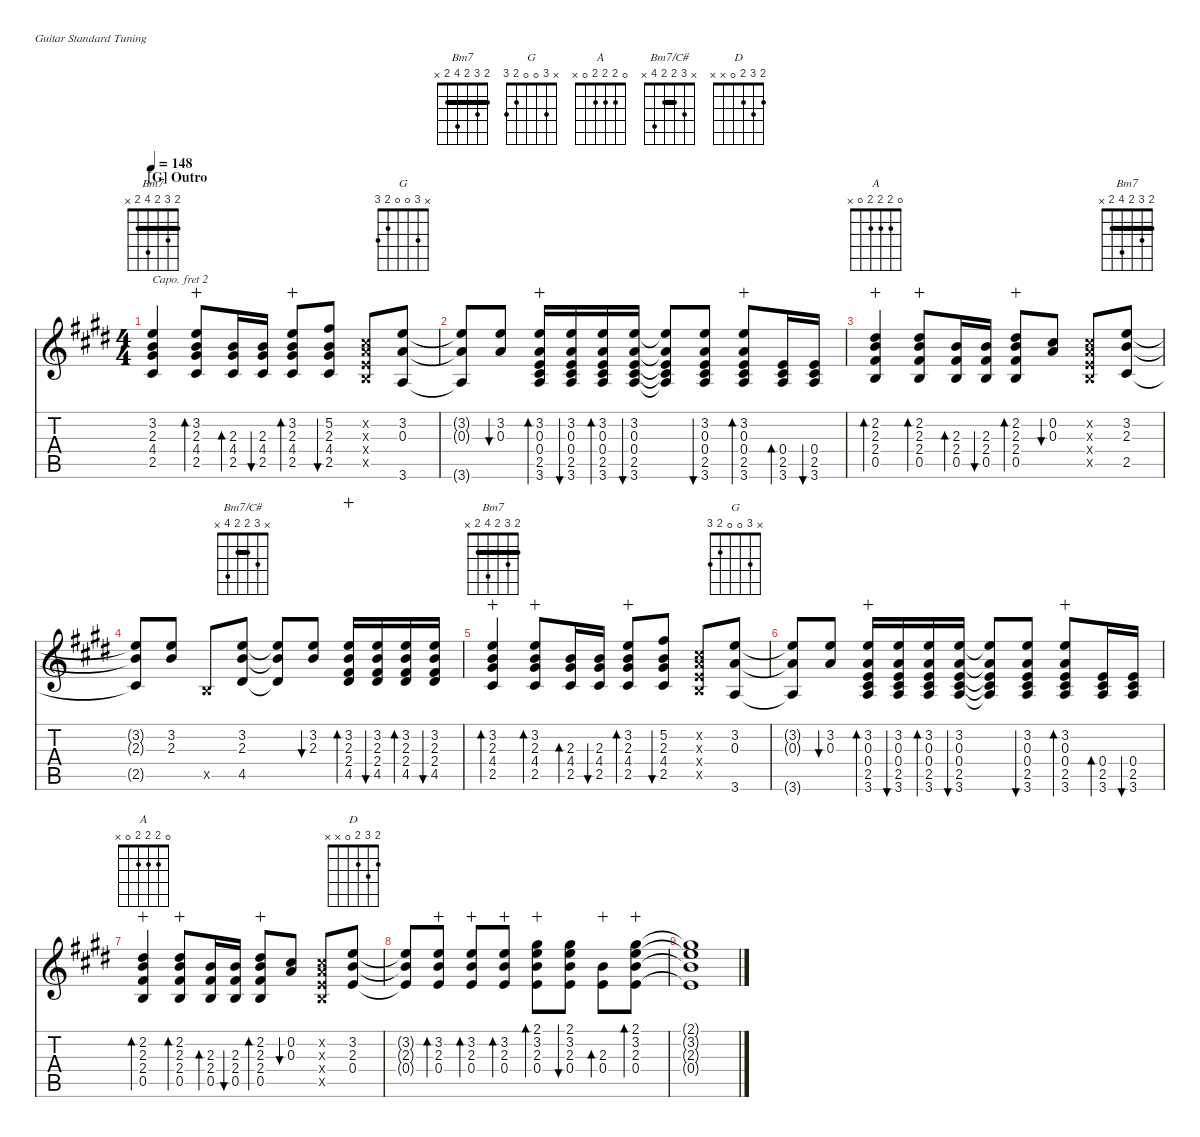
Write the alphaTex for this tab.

\defaultSystemsLayout 4
\hideDynamics
\bracketExtendMode nobrackets
\singleTrackTrackNamePolicy hidden
\chordDiagramsInScore
\track ("Steel Guitar" "Steel Guit") {defaultSystemsLayout 4 instrument acousticguitarsteel}
\staff {score tabs}
\capo 2
\tuning (E4 B3 G3 D3 A2 E2)
\chord ("Bm7" 2 3 2 4 2 x) {showfingering false barre (2 2)}
\chord ("G" x 3 0 0 2 3) {showfingering false}
\chord ("A" 0 2 2 2 0 x) {showfingering false}
\chord ("Bm7/C#" x 3 2 2 4 x) {showfingering false barre 2}
\chord ("D" 2 3 2 0 x x) {showfingering false}
\ts (4 4)
\section ("G" "Outro")
\tempo 148
\clef g2
\scale
0.25
\ks e
(2.5{acc #} 3.2{acc forcenatural} 4.4{acc #} 2.3{acc forcenatural}).4{ch "Bm7" dy mf beam Up} (2.5{acc #} 3.2{acc forcenatural} 4.4{acc #} 2.3{acc forcenatural}).8{bd 30 wahc beam Up} (2.5{acc #} 4.4{acc #} 2.3{acc forcenatural}).16{bd 30 beam Up} (2.5{acc #} 4.4{acc #} 2.3{acc forcenatural}).16{bu 30 beam Up} (2.5{acc #} 3.2{acc forcenatural} 4.4{acc #} 2.3{acc forcenatural}).8{bd 30 wahc beam Up} (5.2{acc #} 2.3{acc forcenatural} 4.4{acc #} 2.5{acc #}).8{bu 30 beam Up} (0.5{x acc forcenatural} 0.4{x acc forcenatural} 0.3{x acc forcenatural} 0.2{x acc #}).8{beam Up} (3.6{acc forcenatural} 3.2{acc forcenatural} 0.3{acc forcenatural}).8{ch "G" beam Up} |
\scale
0.25 (3.6{t acc forcenatural} 3.2{t acc forcenatural} 0.3{t acc forcenatural}).8{beam Up} (3.2{acc forcenatural} 0.3{acc forcenatural}).8{bu 30 beam Up} (3.2{acc forcenatural} 3.6{acc forcenatural} 2.5{acc #} 0.4{acc forcenatural} 0.3{acc forcenatural}).16{bd 30 wahc beam Up} (3.2{acc forcenatural} 3.6{acc forcenatural} 2.5{acc #} 0.4{acc forcenatural} 0.3{acc forcenatural}).16{bu 30 beam Up} (3.2{acc forcenatural} 3.6{acc forcenatural} 2.5{acc #} 0.4{acc forcenatural} 0.3{acc forcenatural}).16{bd 30 beam Up} (3.2{acc forcenatural} 3.6{acc forcenatural} 2.5{acc #} 0.4{acc forcenatural} 0.3{acc forcenatural}).16{bu 30 beam Up} (3.2{t acc forcenatural} 3.6{t acc forcenatural} 2.5{t acc #} 0.4{t acc forcenatural} 0.3{t acc forcenatural}).8{beam Up} (3.2{acc forcenatural} 3.6{acc forcenatural} 2.5{acc #} 0.4{acc forcenatural} 0.3{acc forcenatural}).8{bu 30 beam Up} (3.2{acc forcenatural} 3.6{acc forcenatural} 2.5{acc #} 0.4{acc forcenatural} 0.3{acc forcenatural}).8{bd 30 wahc beam Up} (3.6{acc forcenatural} 2.5{acc #} 0.4{acc forcenatural}).16{bd 30 beam Up} (3.6{acc forcenatural} 2.5{acc #} 0.4{acc forcenatural}).16{bu 30 beam Up} |
\scale
0.25 (0.5{acc forcenatural} 2.4{acc #} 2.3{acc forcenatural} 2.2{acc #}).4{bd 30 ch "A" wahc beam Up} (0.5{acc forcenatural} 2.4{acc #} 2.3{acc forcenatural} 2.2{acc #}).8{bd 30 wahc beam Up} (0.5{acc forcenatural} 2.4{acc #} 2.3{acc forcenatural}).16{bd 30 beam Up} (0.5{acc forcenatural} 2.4{acc #} 2.3{acc forcenatural}).16{bu 30 beam Up} (0.5{acc forcenatural} 2.4{acc #} 2.3{acc forcenatural} 2.2{acc #}).8{bd 30 wahc beam Up} (0.2{acc #} 0.3{acc forcenatural}).8{bu 30 beam Up} (0.5{x acc forcenatural} 0.4{x acc forcenatural} 0.2{x acc #} 0.3{x acc forcenatural}).8{beam Up} (3.2{acc forcenatural} 2.5{acc #} 2.3{acc forcenatural}).8{ch "Bm7" beam Up} |
\scale
0.25 (3.2{t acc forcenatural} 2.5{t acc #} 2.3{t acc forcenatural}).8{beam Up} (3.2{acc forcenatural} 2.3{acc forcenatural}).8{beam Up} 0.5{x acc forcenatural}.8{beam Up} (4.5{acc #} 3.2{acc forcenatural} 2.3{acc forcenatural}).8{ch "Bm7/C#" beam Up} (4.5{t acc #} 3.2{t acc forcenatural} 2.3{t acc forcenatural}).8{beam Up} (3.2{acc forcenatural} 2.3{acc forcenatural}).8{bu 30 beam Up} (4.5{acc #} 2.4{acc #} 2.3{acc forcenatural} 3.2{acc forcenatural}).16{bd 30 wahc beam Up} (3.2{acc forcenatural} 4.5{acc #} 2.4{acc #} 2.3{acc forcenatural}).16{bu 30 beam Up} (3.2{acc forcenatural} 4.5{acc #} 2.4{acc #} 2.3{acc forcenatural}).16{bd 30 beam Up} (3.2{acc forcenatural} 4.5{acc #} 2.4{acc #} 2.3{acc forcenatural}).16{bu 30 beam Up} |
\scale
0.25 (3.2{acc forcenatural} 2.5{acc #} 4.4{acc #} 2.3{acc forcenatural}).4{bd 30 ch "Bm7" wahc beam Up} (2.5{acc #} 3.2{acc forcenatural} 4.4{acc #} 2.3{acc forcenatural}).8{bd 30 wahc beam Up} (2.5{acc #} 4.4{acc #} 2.3{acc forcenatural}).16{bd 30 beam Up} (2.5{acc #} 4.4{acc #} 2.3{acc forcenatural}).16{bu 30 beam Up} (2.5{acc #} 3.2{acc forcenatural} 4.4{acc #} 2.3{acc forcenatural}).8{bd 30 wahc beam Up} (5.2{acc #} 2.3{acc forcenatural} 4.4{acc #} 2.5{acc #}).8{bu 30 beam Up} (0.5{x acc forcenatural} 0.4{x acc forcenatural} 0.3{x acc forcenatural} 0.2{x acc #}).8{beam Up} (3.6{acc forcenatural} 3.2{acc forcenatural} 0.3{acc forcenatural}).8{ch "G" beam Up} |
\scale
0.25 (3.6{t acc forcenatural} 3.2{t acc forcenatural} 0.3{t acc forcenatural}).8{beam Up} (3.2{acc forcenatural} 0.3{acc forcenatural}).8{bu 30 beam Up} (3.2{acc forcenatural} 3.6{acc forcenatural} 2.5{acc #} 0.4{acc forcenatural} 0.3{acc forcenatural}).16{bd 30 wahc beam Up} (3.2{acc forcenatural} 3.6{acc forcenatural} 2.5{acc #} 0.4{acc forcenatural} 0.3{acc forcenatural}).16{bu 30 beam Up} (3.2{acc forcenatural} 3.6{acc forcenatural} 2.5{acc #} 0.4{acc forcenatural} 0.3{acc forcenatural}).16{bd 30 beam Up} (3.2{acc forcenatural} 3.6{acc forcenatural} 2.5{acc #} 0.4{acc forcenatural} 0.3{acc forcenatural}).16{bu 30 beam Up} (3.2{t acc forcenatural} 3.6{t acc forcenatural} 2.5{t acc #} 0.4{t acc forcenatural} 0.3{t acc forcenatural}).8{beam Up} (3.2{acc forcenatural} 3.6{acc forcenatural} 2.5{acc #} 0.4{acc forcenatural} 0.3{acc forcenatural}).8{bu 30 beam Up} (3.2{acc forcenatural} 3.6{acc forcenatural} 2.5{acc #} 0.4{acc forcenatural} 0.3{acc forcenatural}).8{bd 30 wahc beam Up} (3.6{acc forcenatural} 2.5{acc #} 0.4{acc forcenatural}).16{bd 30 beam Up} (3.6{acc forcenatural} 2.5{acc #} 0.4{acc forcenatural}).16{bu 30 beam Up} |
\scale
0.25 (0.5{acc forcenatural} 2.4{acc #} 2.3{acc forcenatural} 2.2{acc #}).4{bd 30 ch "A" wahc beam Up} (0.5{acc forcenatural} 2.4{acc #} 2.3{acc forcenatural} 2.2{acc #}).8{bd 30 wahc beam Up} (0.5{acc forcenatural} 2.4{acc #} 2.3{acc forcenatural}).16{bd 30 beam Up} (0.5{acc forcenatural} 2.4{acc #} 2.3{acc forcenatural}).16{bu 30 beam Up} (0.5{acc forcenatural} 2.4{acc #} 2.3{acc forcenatural} 2.2{acc #}).8{bd 30 wahc beam Up} (0.2{acc #} 0.3{acc forcenatural}).8{bu 30 beam Up} (0.5{x acc forcenatural} 0.4{x acc forcenatural} 0.2{x acc #} 0.3{x acc forcenatural}).8{beam Up} (0.4{acc forcenatural} 2.3{acc forcenatural} 3.2{acc forcenatural}).8{ch "D" beam Up} |
\scale
0.25 (0.4{t acc forcenatural} 2.3{t acc forcenatural} 3.2{t acc forcenatural}).8{beam Up} (3.2{acc forcenatural} 2.3{acc forcenatural} 0.4{acc forcenatural}).8{bd 30 wahc beam Up} (3.2{acc forcenatural} 2.3{acc forcenatural} 0.4{acc forcenatural}).8{bd 30 wahc beam Up} (3.2{acc forcenatural} 2.3{acc forcenatural} 0.4{acc forcenatural}).8{bd 30 wahc beam Up} (3.2{acc forcenatural} 2.3{acc forcenatural} 0.4{acc forcenatural} 2.1{acc #}).8{bd 30 wahc beam Down} (2.1{acc #} 3.2{acc forcenatural} 2.3{acc forcenatural} 0.4{acc forcenatural}).8{bu 30 beam Down} (2.3{acc forcenatural} 0.4{acc forcenatural}).8{bd 30 wahc beam Down} (3.2{acc forcenatural} 0.4{acc forcenatural} 2.3{acc forcenatural} 2.1{acc #}).8{bd 30 wahc beam Down} |
(3.2{t acc forcenatural} 0.4{t acc forcenatural} 2.3{t acc forcenatural} 2.1{t acc #}).1{beam Down}
